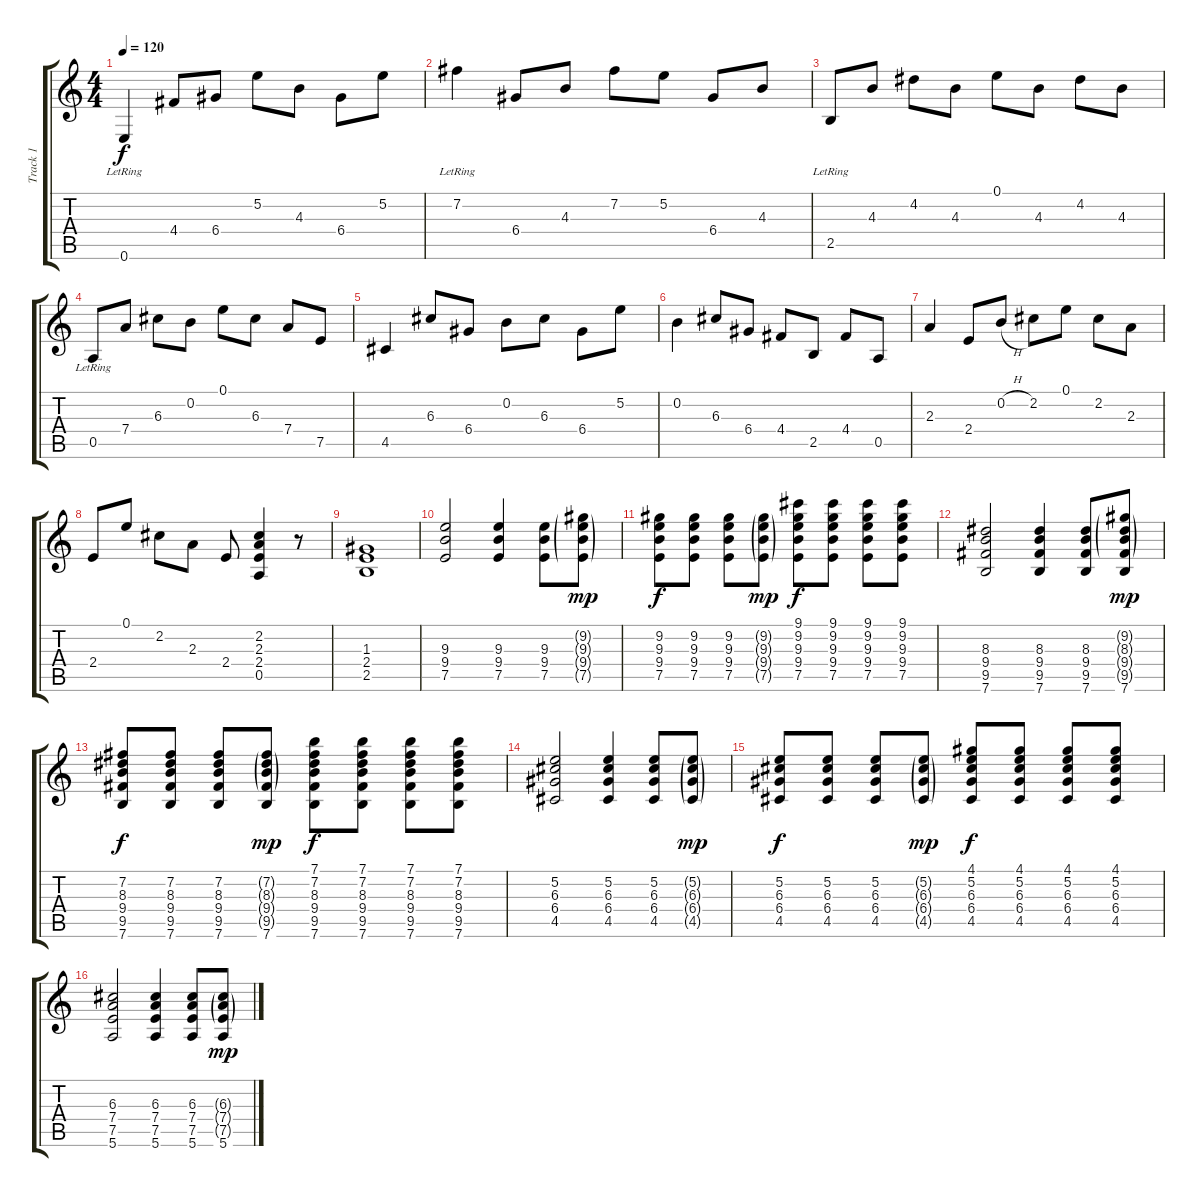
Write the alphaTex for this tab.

\track ("Track 1" "Track 1") {instrument acousticguitarsteel}
\staff {score tabs}
\tuning (E4 B3 G3 D3 A2 E2) {hide}
\ts (4 4)
\tempo 120
\clef g2
\ks c
0.6{lr}.4{dy f} 4.4.8 6.4.8 5.2.8 4.3.8 6.4.8 5.2.8 |
7.2{lr}.4 6.4.8 4.3.8 7.2.8 5.2.8 6.4.8 4.3.8 |
2.5{lr}.8 4.3.8 4.2.8 4.3.8 0.1.8 4.3.8 4.2.8 4.3.8 |
0.5{lr}.8 7.4.8 6.3.8 0.2.8 0.1.8 6.3.8 7.4.8 7.5.8 |
4.5.4 6.3.8 6.4.8 0.2.8 6.3.8 6.4.8 5.2.8 |
0.2.4 6.3.8 6.4.8 4.4.8 2.5.8 4.4.8 0.5.8 |
2.3.4 2.4.8 0.2{h}.8 2.2.8 0.1.8 2.2.8 2.3.8 |
2.4.8 0.1.8 2.2.8 2.3.8 2.4.8 (2.2 2.3 2.4 0.5).4 r.8 |
(1.3 2.4 2.5).1 |
(9.3 9.4 7.5).2 (9.3 9.4 7.5).4 (9.3 9.4 7.5).8 (9.2{g} 9.3{g} 9.4{g} 7.5{g}).8{dy mp} |
(9.2 9.3 9.4 7.5).8{dy f} (9.2 9.3 9.4 7.5).8 (9.2 9.3 9.4 7.5).8 (9.2{g} 9.3{g} 9.4{g} 7.5{g}).8{dy mp} (9.1 9.2 9.3 9.4 7.5).8{dy f} (9.1 9.2 9.3 9.4 7.5).8 (9.1 9.2 9.3 9.4 7.5).8 (9.1 9.2 9.3 9.4 7.5).8 |
(8.3 9.4 9.5 7.6).2 (8.3 9.4 9.5 7.6).4 (8.3 9.4 9.5 7.6).8 (9.2{g} 8.3{g} 9.4{g} 9.5{g} 7.6).8{dy mp} |
(7.2 8.3 9.4 9.5 7.6).8{dy f} (7.2 8.3 9.4 9.5 7.6).8 (7.2 8.3 9.4 9.5 7.6).8 (7.2{g} 8.3{g} 9.4{g} 9.5{g} 7.6).8{dy mp} (7.1 7.2 8.3 9.4 9.5 7.6).8{dy f} (7.1 7.2 8.3 9.4 9.5 7.6).8 (7.1 7.2 8.3 9.4 9.5 7.6).8 (7.1 7.2 8.3 9.4 9.5 7.6).8 |
(5.2 6.3 6.4 4.5).2 (5.2 6.3 6.4 4.5).4 (5.2 6.3 6.4 4.5).8 (5.2{g} 6.3{g} 6.4{g} 4.5{g}).8{dy mp} |
(5.2 6.3 6.4 4.5).8{dy f} (5.2 6.3 6.4 4.5).8 (5.2 6.3 6.4 4.5).8 (5.2{g} 6.3{g} 6.4{g} 4.5{g}).8{dy mp} (4.1 5.2 6.3 6.4 4.5).8{dy f} (4.1 5.2 6.3 6.4 4.5).8 (4.1 5.2 6.3 6.4 4.5).8 (4.1 5.2 6.3 6.4 4.5).8 |
(6.3 7.4 7.5 5.6).2 (6.3 7.4 7.5 5.6).4 (6.3 7.4 7.5 5.6).8 (6.3{g} 7.4{g} 7.5{g} 5.6).8{dy mp}
